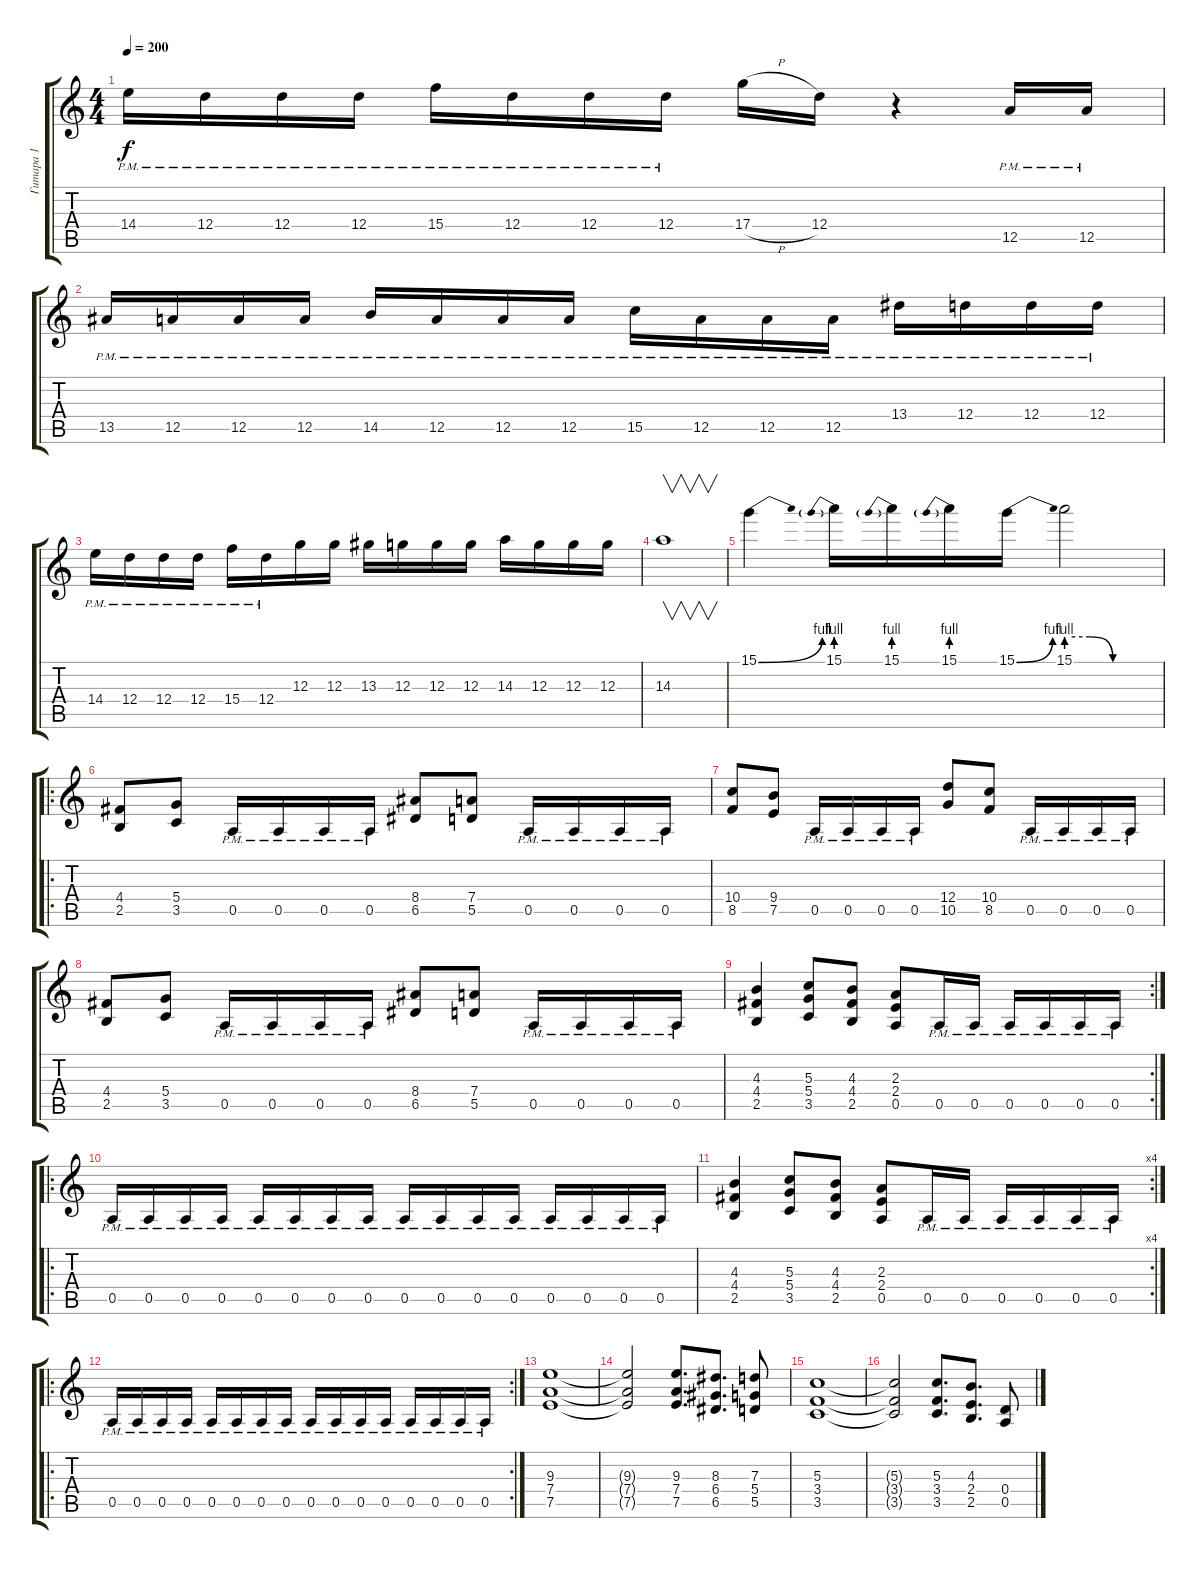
\track ("Гитара 1" "Гитара 1") {instrument distortionguitar}
\staff {score tabs}
\tuning (E4 B3 G3 D3 A2 E2) {hide}
\ts (4 4)
\tempo 200
\clef g2
\ks c
14.4{pm}.16{dy f} 12.4{pm}.16 12.4{pm}.16 12.4{pm}.16 15.4{pm}.16 12.4{pm}.16 12.4{pm}.16 12.4{pm}.16 17.4{h}.16 12.4.16 r.4 12.5{pm}.16 12.5{pm}.16 |
13.5{pm}.16 12.5{pm}.16 12.5{pm}.16 12.5{pm}.16 14.5{pm}.16 12.5{pm}.16 12.5{pm}.16 12.5{pm}.16 15.5{pm}.16 12.5{pm}.16 12.5{pm}.16 12.5{pm}.16 13.4{pm}.16 12.4{pm}.16 12.4{pm}.16 12.4{pm}.16 |
14.4{pm}.16 12.4{pm}.16 12.4{pm}.16 12.4{pm}.16 15.4{pm}.16 12.4{pm}.16 12.3.16 12.3.16 13.3.16 12.3.16 12.3.16 12.3.16 14.3.16 12.3.16 12.3.16 12.3.16 |
14.3.1{v} |
15.1{be (bend 0 0 60 4)}.4 15.1{be (prebend 0 4 60 4)}.16 15.1{be (prebend 0 4 60 4)}.16 15.1{be (prebend 0 4 60 4)}.16 15.1{be (bend 0 0 60 4)}.16 15.1{be (custom 0 4 15 4 30 0 60 0)}.2 |
\ro
(4.4 2.5).8 (5.4 3.5).8 0.5{pm}.16 0.5{pm}.16 0.5{pm}.16 0.5{pm}.16 (8.4 6.5).8 (7.4 5.5).8 0.5{pm}.16 0.5{pm}.16 0.5{pm}.16 0.5{pm}.16 |
(10.4 8.5).8 (9.4 7.5).8 0.5{pm}.16 0.5{pm}.16 0.5{pm}.16 0.5{pm}.16 (12.4 10.5).8 (10.4 8.5).8 0.5{pm}.16 0.5{pm}.16 0.5{pm}.16 0.5{pm}.16 |
(4.4 2.5).8 (5.4 3.5).8 0.5{pm}.16 0.5{pm}.16 0.5{pm}.16 0.5{pm}.16 (8.4 6.5).8 (7.4 5.5).8 0.5{pm}.16 0.5{pm}.16 0.5{pm}.16 0.5{pm}.16 |
\rc 2
(4.3 4.4 2.5).4 (5.3 5.4 3.5).8 (4.3 4.4 2.5).8 (2.3 2.4 0.5).8 0.5{pm}.16 0.5{pm}.16 0.5{pm}.16 0.5{pm}.16 0.5{pm}.16 0.5{pm}.16 |
\ro
0.5{pm}.16 0.5{pm}.16 0.5{pm}.16 0.5{pm}.16 0.5{pm}.16 0.5{pm}.16 0.5{pm}.16 0.5{pm}.16 0.5{pm}.16 0.5{pm}.16 0.5{pm}.16 0.5{pm}.16 0.5{pm}.16 0.5{pm}.16 0.5{pm}.16 0.5{pm}.16 |
\rc 4
(4.3 4.4 2.5).4 (5.3 5.4 3.5).8 (4.3 4.4 2.5).8 (2.3 2.4 0.5).8 0.5{pm}.16 0.5{pm}.16 0.5{pm}.16 0.5{pm}.16 0.5{pm}.16 0.5{pm}.16 |
\ro
\rc 2
0.5{pm}.16 0.5{pm}.16 0.5{pm}.16 0.5{pm}.16 0.5{pm}.16 0.5{pm}.16 0.5{pm}.16 0.5{pm}.16 0.5{pm}.16 0.5{pm}.16 0.5{pm}.16 0.5{pm}.16 0.5{pm}.16 0.5{pm}.16 0.5{pm}.16 0.5{pm}.16 |
(9.3 7.4 7.5).1 |
(9.3{t} 7.4{t} 7.5{t}).2 (9.3 7.4 7.5).8{d} (8.3 6.4 6.5).8{d} (7.3 5.4 5.5).8 |
(5.3 3.4 3.5).1 |
(5.3{t} 3.4{t} 3.5{t}).2 (5.3 3.4 3.5).8{d} (4.3 2.4 2.5).8{d} (0.4 0.5).8
